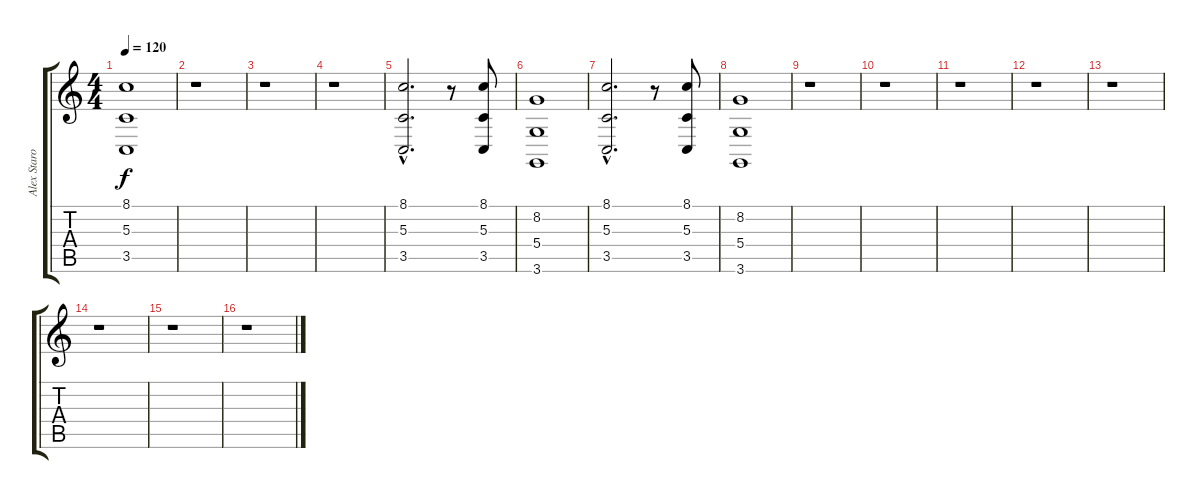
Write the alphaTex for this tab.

\track ("Alex Staropoli - Orchesta Hit" "Alex Staro") {instrument orchestrahit}
\staff {score tabs}
\tuning (E4 B3 G3 D3 A2 E2) {hide}
\ts (4 4)
\tempo 120
\clef g2
\ks c
(8.1 5.3 3.5).1{dy f} |
r.1 |
r.1 |
r.1 |
(8.1{hac} 5.3{hac} 3.5{hac}).2{d} r.8 (8.1 5.3 3.5).8 |
(8.2 5.4 3.6).1 |
(8.1{hac} 5.3{hac} 3.5{hac}).2{d} r.8 (8.1 5.3 3.5).8 |
(8.2 5.4 3.6).1 |
r.1 |
r.1 |
r.1 |
r.1 |
r.1 |
r.1 |
r.1 |
r.1
